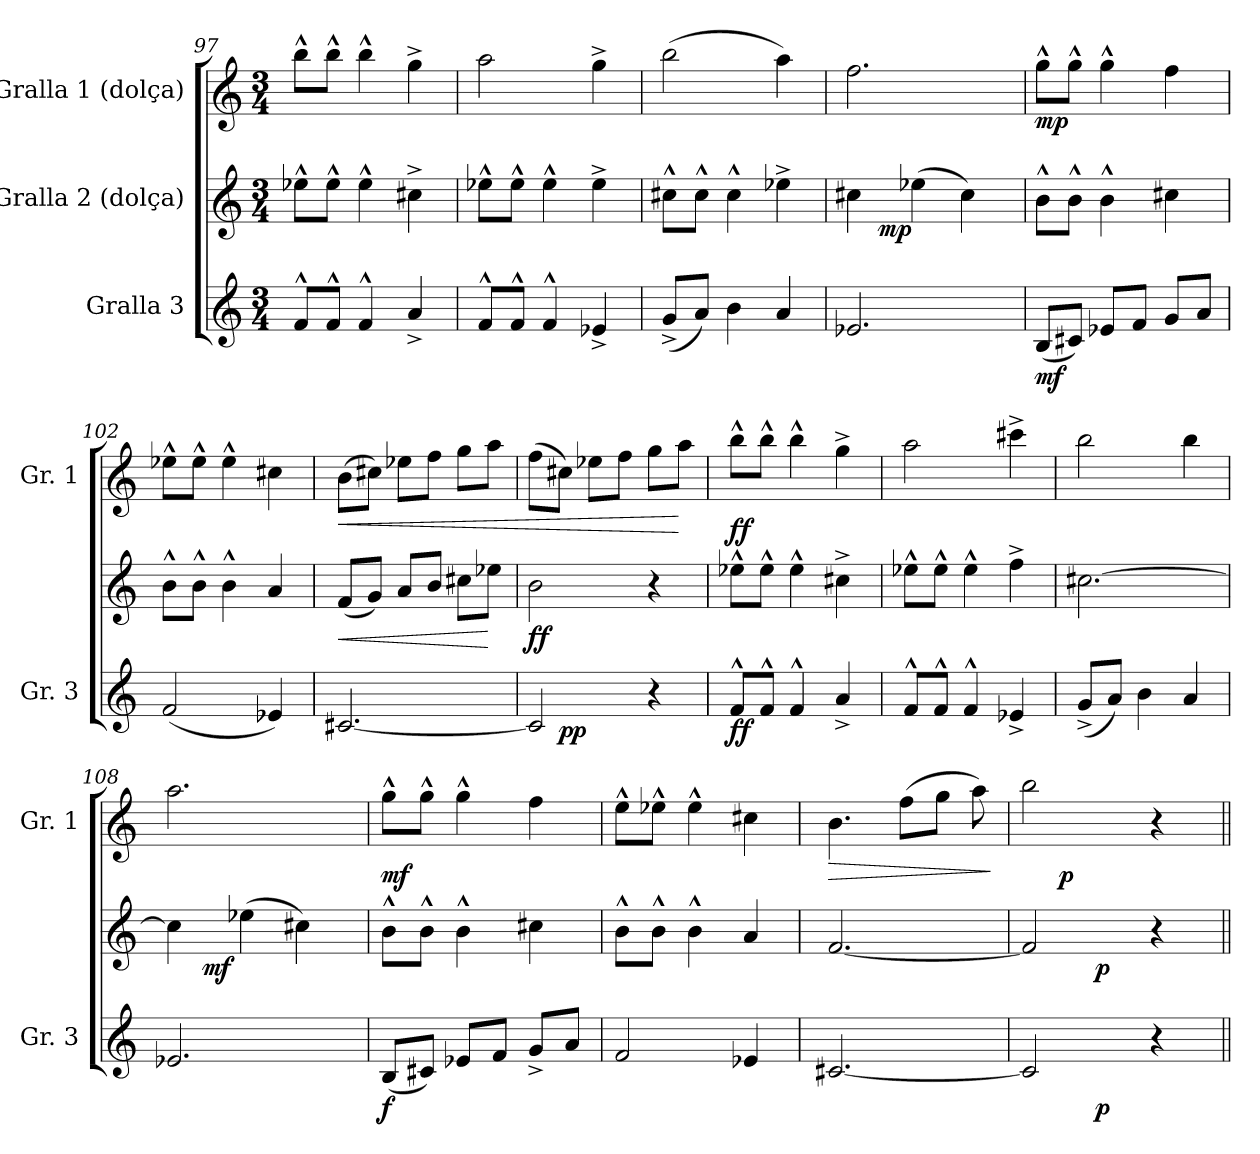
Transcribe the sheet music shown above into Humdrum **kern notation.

**kern	**dynam	**kern	**dynam	**kern	**dynam
*part3	*part3	*part2	*part2	*part1	*part1
*staff3	*staff3	*staff2	*staff2	*staff1	*staff1
*I"Gralla 3	*	*I"Gralla 2 (dolça)	*	*I"Gralla 1 (dolça)	*
*I'Gr. 3	*	*	*	*I'Gr. 1	*
*clefG2	*	*clefG2	*	*clefG2	*
*k[]	*	*k[]	*	*k[]	*
*M3/4	*	*M3/4	*	*M3/4	*
=97	=97	=97	=97	=97	=97
8f^^/L	.	8ee-X^^\L	.	8bb^^\L	.
8f^^/J	.	8ee-^^\J	.	8bb^^\J	.
4f^^/	.	4ee-^^\	.	4bb^^\	.
4a^/	.	4cc#X^\	.	4gg^\	.
=98	=98	=98	=98	=98	=98
8f^^/L	.	8ee-X^^\L	.	2aa\	.
8f^^/J	.	8ee-^^\J	.	.	.
4f^^/	.	4ee-^^\	.	.	.
4e-X^/	.	4ee-^\	.	4gg^\	.
=99	=99	=99	=99	=99	=99
(<8g^/L	.	8cc#X^^\L	.	(>2bb\	.
8a/J)	.	8cc#^^\J	.	.	.
4b\	.	4cc#^^\	.	.	.
4a/	.	4ee-X^\	.	4aa\)	.
=100	=100	=100	=100	=100	=100
*	*	*^	*	*	*
2.e-X/	.	4cc#X\	8ryy	.	2.ff\	.
!	!	!	!	!LO:DY:b	!	!
.	.	.	2ryy	mp	.	.
.	.	(>4ee-X\	.	.	.	.
.	.	4cc#\)	.	.	.	.
.	.	.	8ryy	.	.	.
=101	=101	=101	=101	=101	=101	=101
!	!LO:DY:b	!	!	!	!	!LO:DY:b
*	*	*v	*v	*	*	*
(<8B/L	mf	8b^^\L	.	8gg^^\L	mp
8c#X/J)	.	8b^^\J	.	8gg^^\J	.
8e-X/L	.	4b^^\	.	4gg^^\	.
8f/J	.	.	.	.	.
8g/L	.	4cc#X\	.	4ff\	.
8a/J	.	.	.	.	.
!!LO:LB:g=z
=102	=102	=102	=102	=102	=102
(<2f/	.	8b^^\L	.	8ee-X^^\L	.
.	.	8b^^\J	.	8ee-^^\J	.
.	.	4b^^\	.	4ee-^^\	.
4e-X/)	.	4a/	.	4cc#X\	.
=103	=103	=103	=103	=103	=103
!	!	!	!LO:HP:b	!	!LO:HP:b
[2.c#X/	.	(<8f/L	<	(>8b\L	<
.	.	8g/J)	.	8cc#X\J)	.
.	.	8a/L	.	8ee-X\L	.
.	.	8b/J	.	8ff\J	.
.	.	8cc#X\L	.	8gg\L	.
.	.	8ee-X\J	[	8aa\J	.
=104	=104	=104	=104	=104	=104
!	!	!	!LO:DY:b	!	!
*^	*	*	*	*	*
2c#/]	8ryy	.	2b\	ff	(>8ff\L	.
!	!	!LO:DY:b	!	!	!	!
.	2ryy	pp	.	.	8cc#X\J)	.
.	.	.	.	.	8ee-X\L	.
.	.	.	.	.	8ff\J	.
4r	.	.	4r	.	8gg\L	.
.	8ryy	.	.	.	8aa\J	[
=105	=105	=105	=105	=105	=105	=105
!	!	!LO:DY:b	!	!LO:DY:a	!	!
*v	*v	*	*	*	*	*
8f^^/L	ff	8ee-X^^\L	ff	8bb^^\L	.
8f^^/J	.	8ee-^^\J	.	8bb^^\J	.
4f^^/	.	4ee-^^\	.	4bb^^\	.
4a^/	.	4cc#X^\	.	4gg^\	.
=106	=106	=106	=106	=106	=106
8f^^/L	.	8ee-X^^\L	.	2aa\	.
8f^^/J	.	8ee-^^\J	.	.	.
4f^^/	.	4ee-^^\	.	.	.
4e-X^/	.	4ff^\	.	4ccc#X^\	.
=107	=107	=107	=107	=107	=107
(<8g^/L	.	[2.cc#X\	.	2bb\	.
8a/J)	.	.	.	.	.
4b\	.	.	.	.	.
4a/	.	.	.	4bb\	.
=108	=108	=108	=108	=108	=108
*	*	*^	*	*	*
2.e-X/	.	4cc#\]	8ryy	.	2.aa\	.
!	!	!	!	!LO:DY:b	!	!
.	.	.	2ryy	mf	.	.
.	.	(>4ee-X\	.	.	.	.
.	.	4cc#X\)	.	.	.	.
.	.	.	8ryy	.	.	.
!!LO:LB:g=z
=109	=109	=109	=109	=109	=109	=109
!	!LO:DY:b	!	!	!LO:DY:a	!	!
*	*	*v	*v	*	*	*
(<8B/L	f	8b^^\L	mf	8gg^^\L	.
8c#X/J)	.	8b^^\J	.	8gg^^\J	.
8e-X/L	.	4b^^\	.	4gg^^\	.
8f/J	.	.	.	.	.
8g^/L	.	4cc#X\	.	4ff\	.
8a/J	.	.	.	.	.
=110	=110	=110	=110	=110	=110
2f/	.	8b^^\L	.	8ee^^\L	.
.	.	8b^^\J	.	8ee-X^^\J	.
.	.	4b^^\	.	4ee-^^\	.
4e-X/	.	4a/	.	4cc#X\	.
=111	=111	=111	=111	=111	=111
!	!	!	!	!	!LO:HP:b
[2.c#X/	.	[2.f/	.	4.b\	>
.	.	.	.	(>8ff\L	.
.	.	.	.	8gg\J	.
.	.	.	.	8aa\)	.
.	.	.	.	.	]
=112	=112	=112	=112	=112	=112
*^	*	*^	*	*	*
*	*	*	*	*^	*	*	*
2c#/]	4ryy	.	2f/]	8ryy	4ryy	.	2bb\	.
!	!	!	!	!	!	!LO:DY:a	!	!
.	.	.	.	2ryy	.	p	.	.
!	!	!LO:DY:b	!	!	!	!LO:DY:b	!	!
.	2ryy	p	.	.	2ryy	p	.	.
4r	.	.	4r	.	.	.	4r	.
.	.	.	.	8ryy	.	.	.	.
*v	*v	*	*	*	*	*	*	*
*	*	*v	*v	*v	*	*	*
=||	=||	=||	=||	=||	=||
*-	*-	*-	*-	*-	*-
